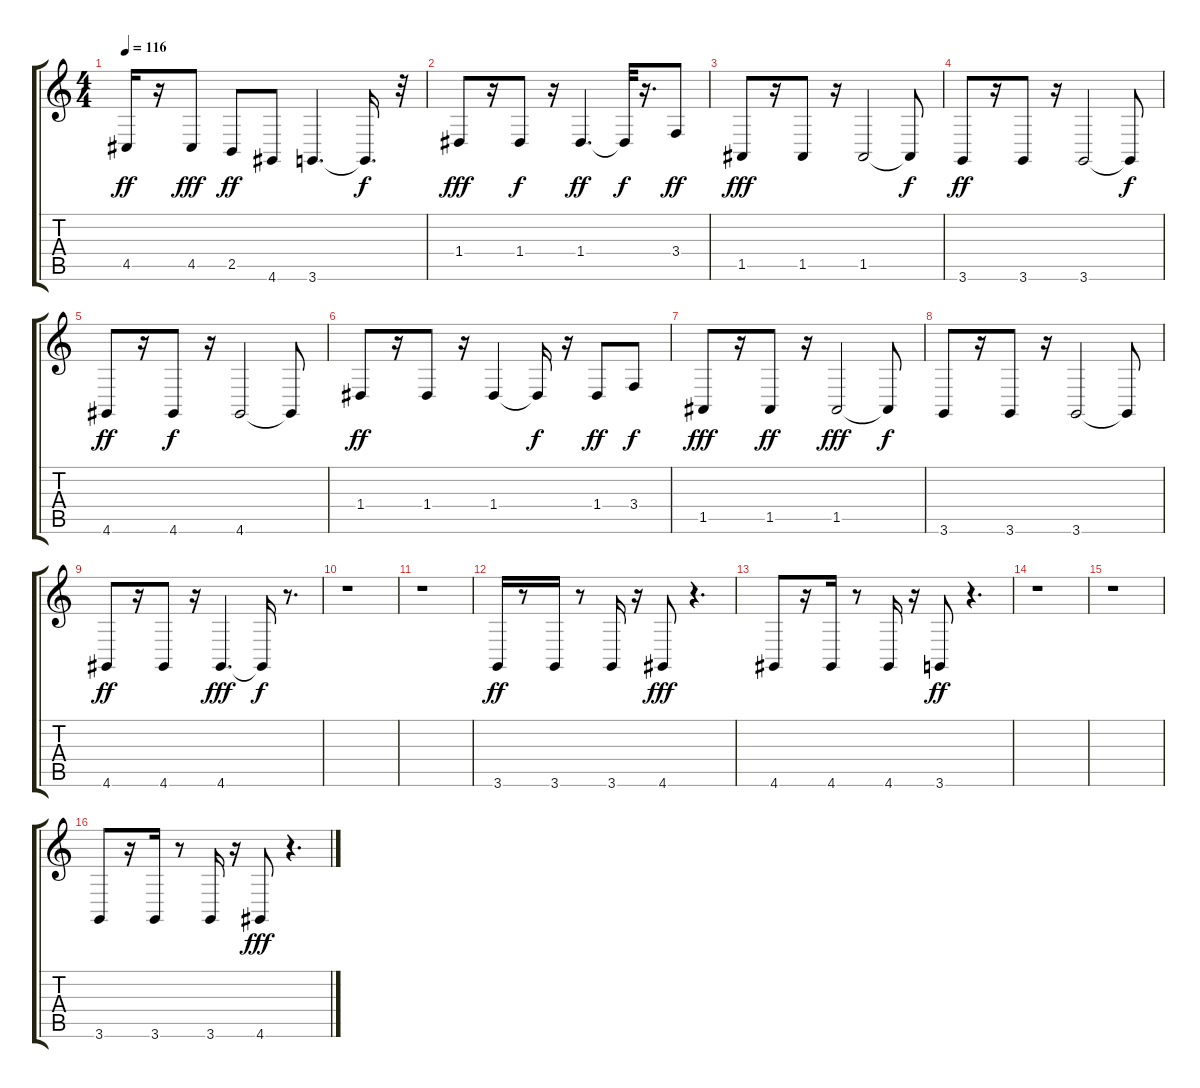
\track "" {instrument synthbrass1}
\staff {score tabs}
\tuning (E4 B3 G3 D3 A2 E2) {hide}
\ts (4 4)
\tempo 116
\clef g2
\ks c
4.5.16{dy ff} r.16 4.5.8{dy fff} 2.5.8{dy ff} 4.6.8 3.6.4{d} 3.6{t}.16{d dy f} r.32 |
1.4.8{dy fff} r.16 1.4.8{dy f} r.16 1.4.4{d dy ff} 1.4{t}.32{dy f} r.16{d} 3.4.8{dy ff} |
1.5.8{dy fff} r.16 1.5.8 r.16 1.5.2 1.5{t}.8{dy f} |
3.6.8{dy ff} r.16 3.6.8 r.16 3.6.2 3.6{t}.8{dy f} |
4.6.8{dy ff} r.16 4.6.8{dy f} r.16 4.6.2 4.6{t}.8 |
1.4.8{dy ff} r.16 1.4.8 r.16 1.4.4 1.4{t}.16{dy f} r.16 1.4.8{dy ff} 3.4.8{dy f} |
1.5.8{dy fff} r.16 1.5.8{dy ff} r.16 1.5.2{dy fff} 1.5{t}.8{dy f} |
3.6.8 r.16 3.6.8 r.16 3.6.2 3.6{t}.8 |
4.6.8{dy ff} r.16 4.6.8 r.16 4.6.4{d dy fff} 4.6{t}.16{dy f} r.8{d} |
r.1 |
r.1 |
3.6.16{dy ff} r.8 3.6.16 r.8 3.6.16 r.16 4.6.8{dy fff} r.4{d} |
4.6.8 r.16 4.6.16 r.8 4.6.16 r.16 3.6.8{dy ff} r.4{d} |
r.1 |
r.1 |
3.6.8 r.16 3.6.16 r.8 3.6.16 r.16 4.6.8{dy fff} r.4{d}
